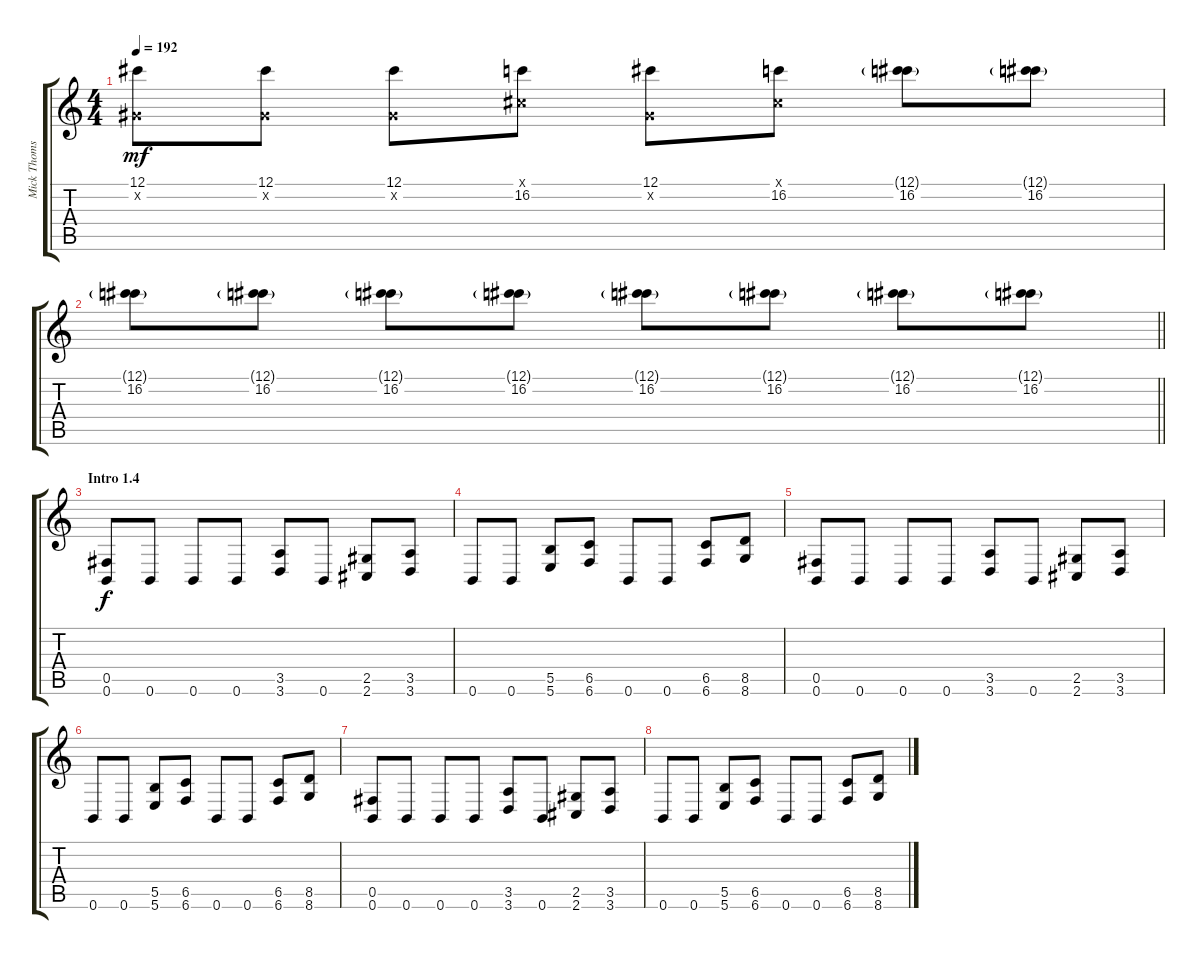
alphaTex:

\track ("Mick Thomson" "Mick Thoms") {instrument distortionguitar}
\staff {score tabs}
\tuning (Db4 Ab3 E3 B2 Gb2 B1) {hide}
\ts (4 4)
\tempo 192
\clef g2
\ks c
(12.1 0.2{x}).8{dy mf} (12.1 0.2{x}).8 (12.1 0.2{x}).8 (0.1{x} 16.2).8 (12.1 0.2{x}).8 (0.1{x} 16.2).8 (12.1{g} 16.2).8 (12.1{g} 16.2).8 |
\barLineRight lightlight
(12.1{g} 16.2).8 (12.1{g} 16.2).8 (12.1{g} 16.2).8 (12.1{g} 16.2).8 (12.1{g} 16.2).8 (12.1{g} 16.2).8 (12.1{g} 16.2).8 (12.1{g} 16.2).8 |
\section ("" "Intro 1.4")
(0.5 0.6).8{dy f} 0.6.8 0.6.8 0.6.8 (3.5 3.6).8 0.6.8 (2.5 2.6).8 (3.5 3.6).8 |
0.6.8 0.6.8 (5.5 5.6).8 (6.5 6.6).8 0.6.8 0.6.8 (6.5 6.6).8 (8.5 8.6).8 |
(0.5 0.6).8 0.6.8 0.6.8 0.6.8 (3.5 3.6).8 0.6.8 (2.5 2.6).8 (3.5 3.6).8 |
0.6.8 0.6.8 (5.5 5.6).8 (6.5 6.6).8 0.6.8 0.6.8 (6.5 6.6).8 (8.5 8.6).8 |
(0.5 0.6).8 0.6.8 0.6.8 0.6.8 (3.5 3.6).8 0.6.8 (2.5 2.6).8 (3.5 3.6).8 |
0.6.8 0.6.8 (5.5 5.6).8 (6.5 6.6).8 0.6.8 0.6.8 (6.5 6.6).8 (8.5 8.6).8
